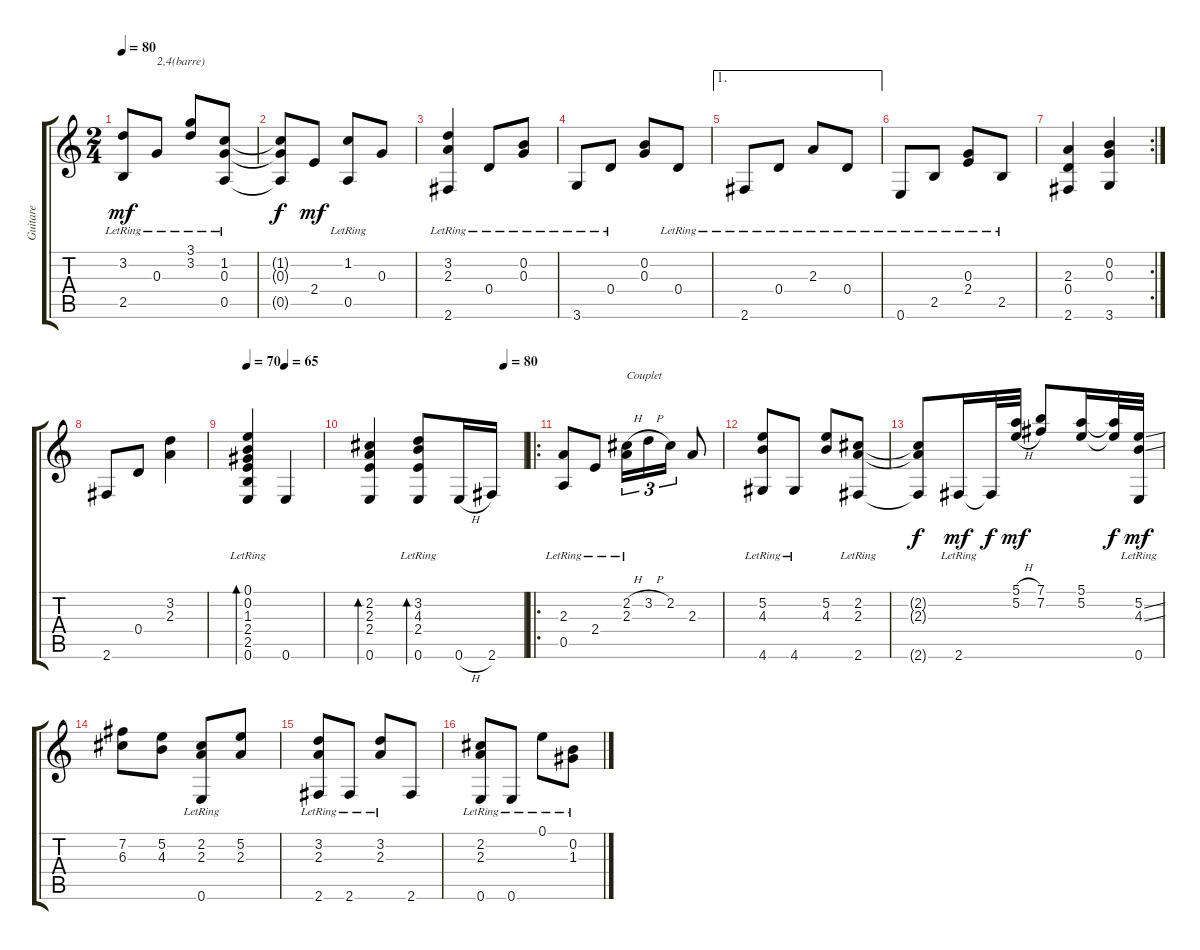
\track ("Guitare" "Guitare") {instrument acousticguitarnylon}
\staff {score tabs}
\tuning (E4 B3 G3 D3 A2 E2) {hide}
\ts (2 4)
\tempo 80
\clef g2
\ks c
(3.2{lr} 2.5{lr}).8{dy mf} 0.3{lr}.8{txt "2,4(barre)"} (3.1{lr} 3.2{lr}).8 (1.2{lr} 0.3{lr} 0.5{lr}).8 |
(1.2{t} 0.3{t} 0.5{t}).8{dy f} 2.4.8{dy mf} (1.2{lr} 0.5{lr}).8 0.3.8 |
(3.2{lr} 2.3{lr} 2.6{lr}).4 0.4{lr}.8 (0.2{lr} 0.3{lr}).8 |
3.6{lr}.8 0.4{lr}.8 (0.2 0.3).8 0.4{lr}.8 |
\ae 1
2.6{lr}.8 0.4{lr}.8 2.3{lr}.8 0.4{lr}.8 |
0.6{lr}.8 2.5{lr}.8 (0.3{lr} 2.4{lr}).8 2.5{lr}.8 |
\rc 2
(2.3 0.4 2.6).4 (0.2 0.3 3.6).4 |
2.6.8 0.4.8 (3.2 2.3).4 |
\tempo 70
\tempo (65 0.5)
(0.1{lr} 0.2{lr} 1.3{lr} 2.4{lr} 2.5{lr} 0.6).4{bd 120} 0.6.4 |
\tempo (80 0.875)
(2.2 2.3 2.4 0.6).4{bd 120} (3.2{lr} 4.3{lr} 2.4{lr} 0.6).8{bd 120} 0.6{h}.16 2.6.16 |
\ro
(2.3{lr} 0.5{lr}).8 2.4{lr}.8 (2.2{h} 2.3{lr}).16{tu (3 2) txt "Couplet"} 3.2{h}.16{tu (3 2)} 2.2.16{tu (3 2)} 2.3.8 |
(5.2{lr} 4.3{lr} 4.6).8 4.6{lr}.8 (5.2 4.3).8 (2.2{lr} 2.3{lr} 2.6{lr}).8 |
(2.2{t} 2.3{t} 2.6{t}).8{dy f} 2.6{lr}.16{dy mf} 2.6{t}.32{dy f} (5.1{h} 5.2{h}).32{dy mf} (7.1 7.2).8 (5.1 5.2).16 (5.1{t} 5.2{t}).32{dy f} (5.2{ss} 4.3{ss} 0.6{lr}).32{dy mf} |
(7.2 6.3).8 (5.2 4.3).8 (2.2 2.3 0.6{lr}).8 (5.2 2.3).8 |
(3.2{lr} 2.3{lr} 2.6).8 2.6{lr}.8 (3.2{lr} 2.3{lr}).8 2.6.8 |
(2.2{lr} 2.3{lr} 0.6).8 0.6{lr}.8 0.1{lr}.8 (0.2{lr} 1.3{lr}).8
